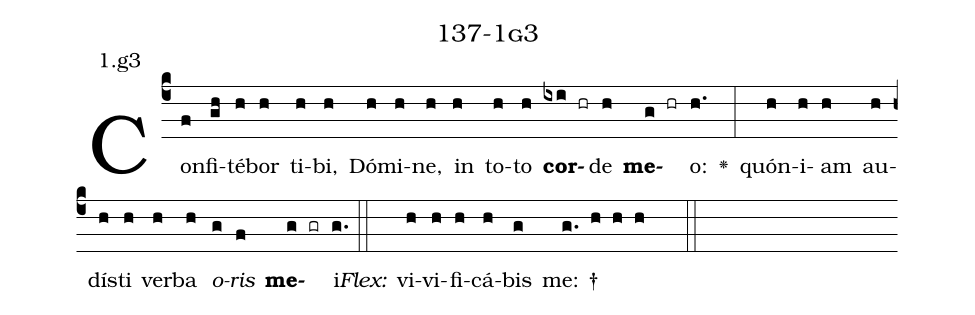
name: 137-1g3;
annotation: 1.g3;
%%
(c4)Con(f)fi(gh)té(h)bor(h) ti(h)bi,(h) Dó(h)mi(h)ne,(h) in(h) to(h)to(h) <b>cor</b>(ixi hr)de(h) <b>me</b>(g hr)o:(h.) <v>\greheightstar</v>(:) quón(h)i(h)am(h) au(h)dís(h)ti(h) ver(h)ba(h) <i>o</i>(g)<i>ris</i>(f) <b>me</b>(g gr)i.(g.) (::)
<i>Flex:</i>()  vi(h)vi(h)fi(h)cá(h)bis(g) me: †(g. h h h  ::)

%E(h) u(h) o(g) u(f) a(g) e.(g.) (::)
